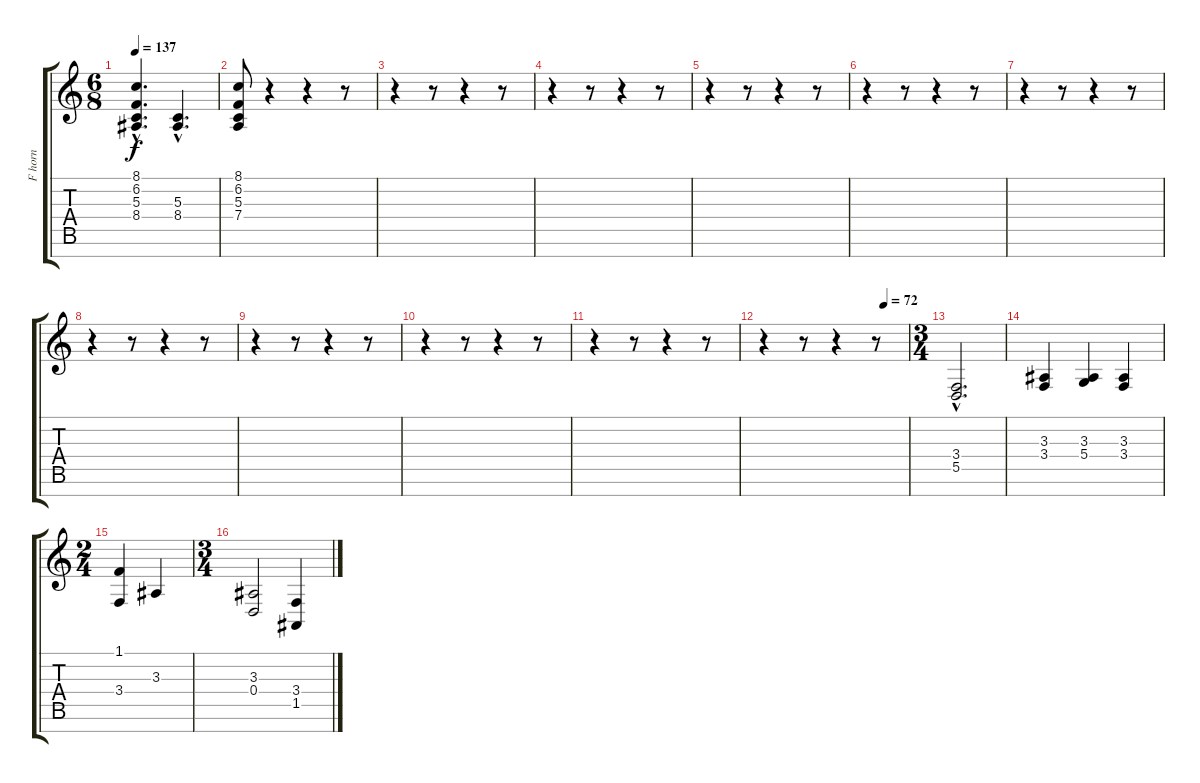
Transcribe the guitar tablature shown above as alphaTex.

\track ("F horn" "F horn") {instrument frenchhorn}
\staff {score tabs}
\tuning (E4 B3 G3 D3 A2 E2 B1) {hide}
\ts (6 8)
\tempo 137
\clef g2
\ks c
(8.1{hac t} 6.2{hac t} 5.3{hac} 8.4{hac}).4{d dy f} (5.3{hac} 8.4{hac}).4{d} |
(8.1 6.2 5.3 7.4).8 r.4 r.4 r.8 |
r.4 r.8 r.4 r.8 |
r.4 r.8 r.4 r.8 |
r.4 r.8 r.4 r.8 |
r.4 r.8 r.4 r.8 |
r.4 r.8 r.4 r.8 |
r.4 r.8 r.4 r.8 |
r.4 r.8 r.4 r.8 |
r.4 r.8 r.4 r.8 |
r.4 r.8 r.4 r.8 |
\tempo (72 0.8333333333333334)
r.4 r.8 r.4 r.8 |
\ts (3 4)
(3.4{hac} 5.5{hac}).2{d} |
(3.3 3.4).4 (3.3 5.4).4 (3.3 3.4).4 |
\ts (2 4)
(1.1 3.4).4 3.3.4 |
\ts (3 4)
(3.3 0.4).2 (3.4 1.5).4
